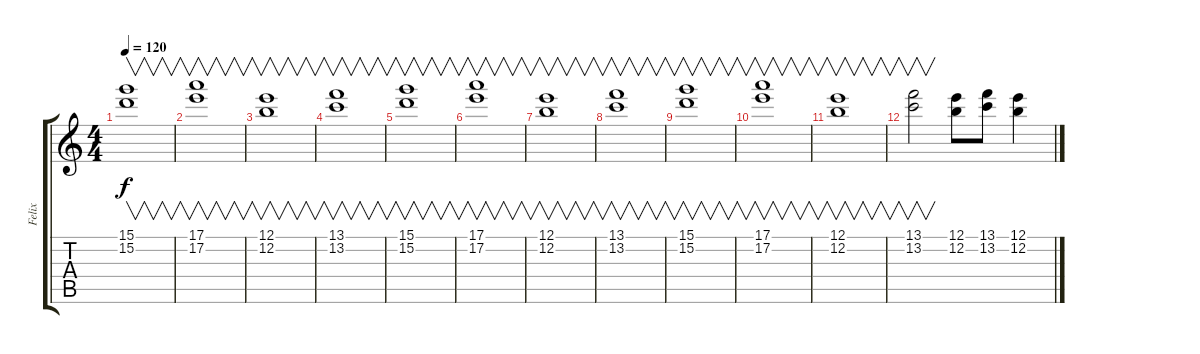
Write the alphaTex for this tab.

\track ("Felix " "Felix ") {instrument distortionguitar}
\staff {score tabs}
\tuning (E4 B3 G3 D3 A2 E2) {hide}
\ts (4 4)
\tempo 120
\clef g2
\ks c
(15.1 15.2).1{v dy f} |
(17.1 17.2).1{v} |
(12.1 12.2).1{v} |
(13.1 13.2).1{v} |
(15.1 15.2).1{v} |
(17.1 17.2).1{v} |
(12.1 12.2).1{v} |
(13.1 13.2).1{v} |
(15.1 15.2).1{v} |
(17.1 17.2).1{v} |
(12.1 12.2).1{v} |
(13.1 13.2).2{v} (12.1 12.2).8 (13.1 13.2).8 (12.1 12.2).4
